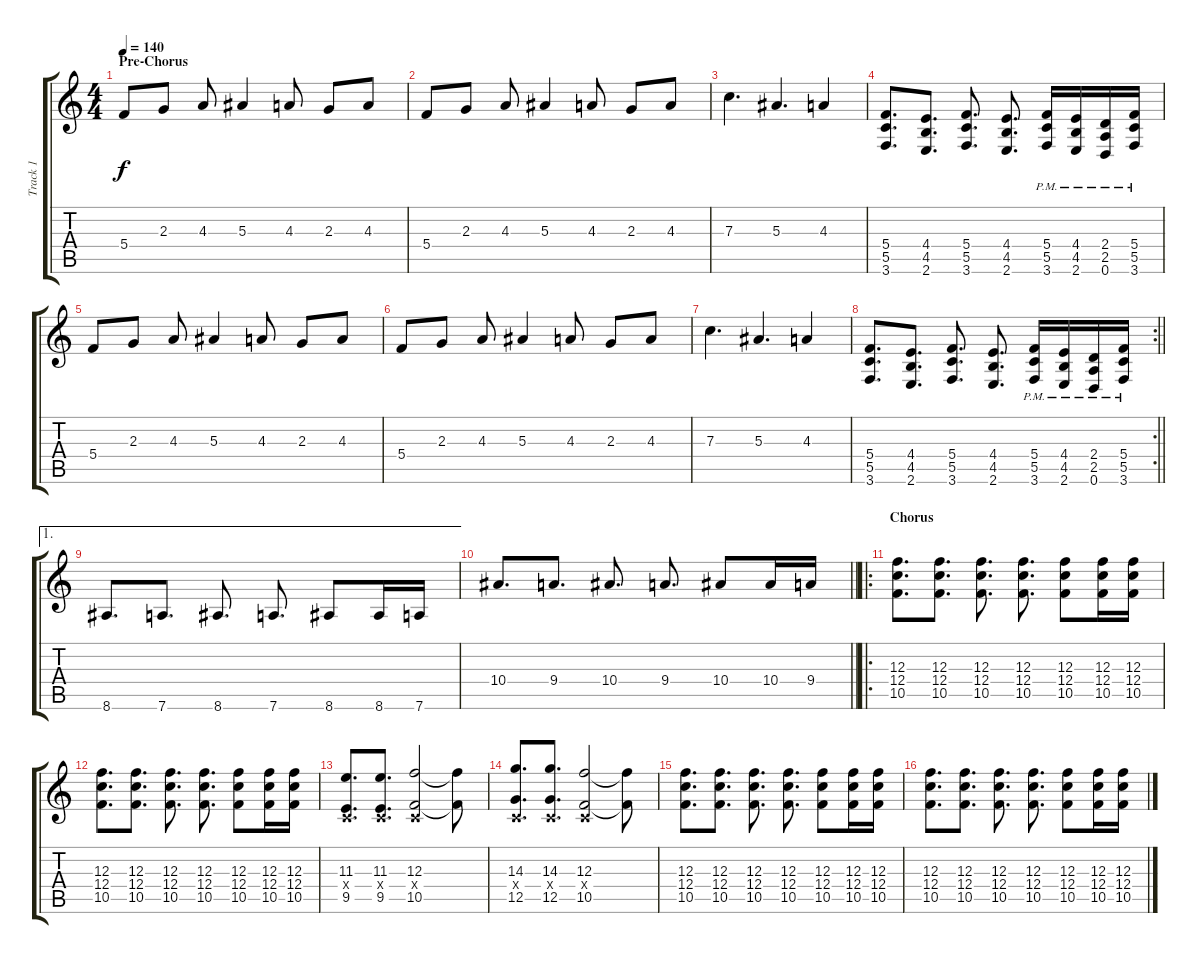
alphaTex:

\track ("Track 1" "Track 1") {instrument distortionguitar}
\staff {score tabs}
\tuning (D4 A3 F3 C3 G2 D2) {hide}
\ts (4 4)
\section ("" "Pre-Chorus")
\tempo 140
\clef g2
\ks c
5.4.8{dy f} 2.3.8 4.3.8 5.3.4 4.3.8 2.3.8 4.3.8 |
5.4.8 2.3.8 4.3.8 5.3.4 4.3.8 2.3.8 4.3.8 |
7.3.4{d} 5.3.4{d} 4.3.4 |
(5.4 5.5 3.6).8{d} (4.4 4.5 2.6).8{d} (5.4 5.5 3.6).8{d} (4.4 4.5 2.6).8{d} (5.4{pm} 5.5{pm} 3.6{pm}).16 (4.4{pm} 4.5{pm} 2.6{pm}).16 (2.4{pm} 2.5{pm} 0.6{pm}).16 (5.4{pm} 5.5{pm} 3.6{pm}).16 |
5.4.8 2.3.8 4.3.8 5.3.4 4.3.8 2.3.8 4.3.8 |
5.4.8 2.3.8 4.3.8 5.3.4 4.3.8 2.3.8 4.3.8 |
7.3.4{d} 5.3.4{d} 4.3.4 |
\rc 2
\barLineRight lightlight
(5.4 5.5 3.6).8{d} (4.4 4.5 2.6).8{d} (5.4 5.5 3.6).8{d} (4.4 4.5 2.6).8{d} (5.4{pm} 5.5{pm} 3.6{pm}).16 (4.4{pm} 4.5{pm} 2.6{pm}).16 (2.4{pm} 2.5{pm} 0.6{pm}).16 (5.4{pm} 5.5{pm} 3.6{pm}).16 |
\ae 1
8.6.8{d} 7.6.8{d} 8.6.8{d} 7.6.8{d} 8.6.8 8.6.16 7.6.16 |
\barLineRight lightlight
10.4.8{d} 9.4.8{d} 10.4.8{d} 9.4.8{d} 10.4.8 10.4.16 9.4.16 |
\ro
\section ("" "Chorus")
(12.3 12.4 10.5).8{d} (12.3 12.4 10.5).8{d} (12.3 12.4 10.5).8{d} (12.3 12.4 10.5).8{d} (12.3 12.4 10.5).8 (12.3 12.4 10.5).16 (12.3 12.4 10.5).16 |
(12.3 12.4 10.5).8{d} (12.3 12.4 10.5).8{d} (12.3 12.4 10.5).8{d} (12.3 12.4 10.5).8{d} (12.3 12.4 10.5).8 (12.3 12.4 10.5).16 (12.3 12.4 10.5).16 |
(11.3 0.4{x} 9.5).8{d} (11.3 0.4{x} 9.5).8{d} (12.3 0.4{x} 10.5).2 (12.3{t} 10.5{t}).8 |
(14.3 0.4{x} 12.5).8{d} (14.3 0.4{x} 12.5).8{d} (12.3 0.4{x} 10.5).2 (12.3{t} 10.5{t}).8 |
(12.3 12.4 10.5).8{d} (12.3 12.4 10.5).8{d} (12.3 12.4 10.5).8{d} (12.3 12.4 10.5).8{d} (12.3 12.4 10.5).8 (12.3 12.4 10.5).16 (12.3 12.4 10.5).16 |
(12.3 12.4 10.5).8{d} (12.3 12.4 10.5).8{d} (12.3 12.4 10.5).8{d} (12.3 12.4 10.5).8{d} (12.3 12.4 10.5).8 (12.3 12.4 10.5).16 (12.3 12.4 10.5).16
